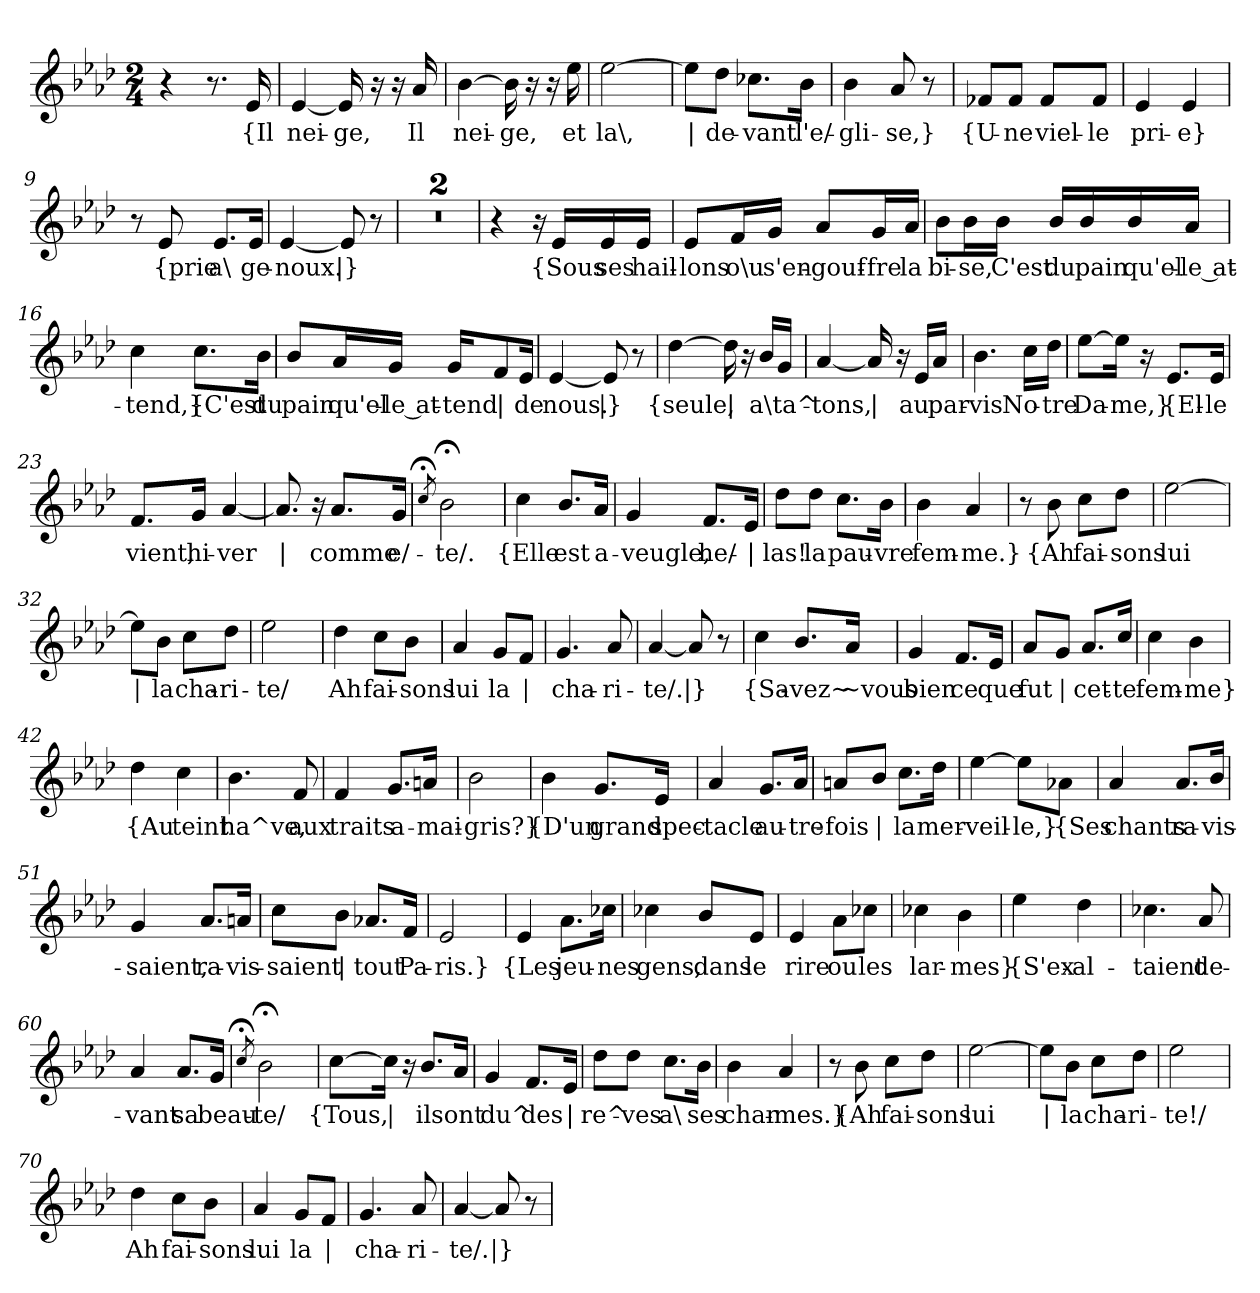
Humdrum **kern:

**kern	**text
*part1	*part1
*staff1	*staff1
*clefG2	*
*k[b-e-a-d-]	*
*M2/4	*
=1	=1
4r	.
8.r	.
!	!LO:LY:b
16e-/	{Il
=2	=2
!	!LO:LY:b
[4e-/	nei-
!	!LO:LY:b
16e-/]	-ge,
16r	.
16r	.
!	!LO:LY:b
16a-/	Il
=3	=3
!	!LO:LY:b
[4b-\	nei-
!	!LO:LY:b
16b-\]	-ge,
16r	.
16r	.
!	!LO:LY:b
16ee-\	et
=4	=4
!	!LO:LY:b
[2ee-\	la\,
=5	=5
!	!LO:LY:b
8ee-\L]	|
!	!LO:LY:b
8dd-\J	de-
!	!LO:LY:b
8.cc-X\L	-vant
!	!LO:LY:b
16b-\Jk	l'e/-
=6	=6
!	!LO:LY:b
4b-\	-gli-
!	!LO:LY:b
8a-/	-se,}
8r	.
=7	=7
!	!LO:LY:b
8f-X/L	{U-
!	!LO:LY:b
8f-/J	-ne
!	!LO:LY:b
8f-/L	viel-
!	!LO:LY:b
8f-/J	-le
=8	=8
!	!LO:LY:b
4e-/	pri-
!	!LO:LY:b
4e-/	-e}
!!LO:LB:g=z
=9	=9
8r	.
!	!LO:LY:b
8e-/	{prie
!	!LO:LY:b
8.e-/L	a\
!	!LO:LY:b
16e-/Jk	ge-
=10	=10
!	!LO:LY:b
[4e-/	-noux.
!	!LO:LY:b
8e-/]	|}
8r	.
=11	=11
2r	.
=12	=12
2r	.
=13	=13
4r	.
16r	.
!	!LO:LY:b
16e-/LL	{Sous
!	!LO:LY:b
16e-/	ses
!	!LO:LY:b
16e-/JJ	hail-
=14	=14
!	!LO:LY:b
8e-/L	-lons
!	!LO:LY:b
16f/L	o\u
!	!LO:LY:b
16g/JJ	s'en-
!	!LO:LY:b
8a-/L	-gouf-
!	!LO:LY:b
16g/L	-fre
!	!LO:LY:b
16a-/JJ	la
!!LO:LB:g=z
=15	=15
!	!LO:LY:b
8b-\L	bi-
!	!LO:LY:b
16b-\L	-se,
!	!LO:LY:b
16b-\JJ	C'est
!	!LO:LY:b
16b-/LL	du
!	!LO:LY:b
16b-/	pain
!	!LO:LY:b
16b-/	qu'el-
!	!LO:LY:b
16a-/JJ	-le at-
=16	=16
!	!LO:LY:b
4cc\	-tend,}
!	!LO:LY:b
8.cc\L	{C'est
!	!LO:LY:b
16b-\Jk	du
=17	=17
!	!LO:LY:b
8b-/L	pain
!	!LO:LY:b
16a-/L	qu'el-
!	!LO:LY:b
16g/JJ	-le at-
!	!LO:LY:b
16g/KL	-tend
!	!LO:LY:b
8f/	|
!	!LO:LY:b
16e-/Jk	de
=18	=18
!	!LO:LY:b
[4e-/	nous.
!	!LO:LY:b
8e-/]	|}
8r	.
!!LO:LB:g=z
=19	=19
!	!LO:LY:b
[4dd-\	{seule,
!	!LO:LY:b
16dd-\]	|
16r	.
!	!LO:LY:b
16b-/LL	a\
!	!LO:LY:b
16g/JJ	ta^-
=20	=20
!	!LO:LY:b
[4a-/	-tons,
!	!LO:LY:b
16a-/]	|
16r	.
!	!LO:LY:b
16e-/LL	au
!	!LO:LY:b
16a-/JJ	par-
=21	=21
!	!LO:LY:b
4.b-\	-vis
!	!LO:LY:b
16cc\LL	No-
!	!LO:LY:b
16dd-\JJ	-tre
=22	=22
!	!LO:LY:b
[8ee-\L	Da-
!	!LO:LY:b
16ee-\Jk]	-me,}
16r	.
!	!LO:LY:b
8.e-/L	{El-
!	!LO:LY:b
16e-/Jk	-le
=23	=23
!	!LO:LY:b
8.f/L	vient,
!	!LO:LY:b
16g/Jk	hi-
!	!LO:LY:b
[4a-/	-ver
=24	=24
!	!LO:LY:b
8.a-/]	|
16r	.
!	!LO:LY:b
8.a-/L	comme
!	!LO:LY:b
16g/Jk	e/-
=25	=25
8qcc;</	.
!	!LO:LY:b
2b-;<\	-te/.
!!LO:LB:g=z
=26	=26
!	!LO:LY:b
4cc\	{Elle
!	!LO:LY:b
8.b-/L	est
!	!LO:LY:b
16a-/Jk	a-
=27	=27
!	!LO:LY:b
4g/	-veugle,
!	!LO:LY:b
8.f/L	he/-
!	!LO:LY:b
16e-/Jk	|
=28	=28
!	!LO:LY:b
8dd-\L	-las!
!	!LO:LY:b
8dd-\J	la
!	!LO:LY:b
8.cc\L	pau-
!	!LO:LY:b
16b-\Jk	-vre
=29	=29
!	!LO:LY:b
4b-\	fem-
!	!LO:LY:b
4a-/	-me.}
=30	=30
8r	.
!	!LO:LY:b
8b-\	{Ah
!	!LO:LY:b
8cc\L	fai-
!	!LO:LY:b
8dd-\J	-sons
=31	=31
!	!LO:LY:b
[2ee-\	lui
=32	=32
!	!LO:LY:b
8ee-\L]	|
!	!LO:LY:b
8b-\J	la
!	!LO:LY:b
8cc\L	cha-
!	!LO:LY:b
8dd-\J	-ri-
=33	=33
!	!LO:LY:b
2ee-\	-te/
!!LO:LB:g=z
=34	=34
!	!LO:LY:b
4dd-\	Ah
!	!LO:LY:b
8cc\L	fai-
!	!LO:LY:b
8b-\J	-sons
=35	=35
!	!LO:LY:b
4a-/	lui
!	!LO:LY:b
8g/L	la
!	!LO:LY:b
8f/J	|
=36	=36
!	!LO:LY:b
4.g/	cha-
!	!LO:LY:b
8a-/	-ri-
=37	=37
!	!LO:LY:b
[4a-/	-te/.
!	!LO:LY:b
8a-/]	|}
8r	.
=38	=38
!	!LO:LY:b
4cc\	{Sa-
!	!LO:LY:b
8.b-/L	-vez~
!	!LO:LY:b
16a-/Jk	~vous
=39	=39
!	!LO:LY:b
4g/	bien
!	!LO:LY:b
8.f/L	ce
!	!LO:LY:b
16e-/Jk	que
=40	=40
!	!LO:LY:b
8a-/L	fut
!	!LO:LY:b
8g/J	|
!	!LO:LY:b
8.a-/L	cet-
!	!LO:LY:b
16cc/Jk	-te
=41	=41
!	!LO:LY:b
4cc\	fem-
!	!LO:LY:b
4b-\	-me}
!!LO:LB:g=z
=42	=42
!	!LO:LY:b
4dd-\	{Au
!	!LO:LY:b
4cc\	teint
=43	=43
!	!LO:LY:b
4.b-\	ha^ve,
!	!LO:LY:b
8f/	aux
=44	=44
!	!LO:LY:b
4f/	traits
!	!LO:LY:b
8.g/L	a-
!	!LO:LY:b
16an/Jk	-mai-
=45	=45
!	!LO:LY:b
2b-\	-gris?}
=46	=46
!	!LO:LY:b
4b-\	{D'un
!	!LO:LY:b
8.g/L	grand
!	!LO:LY:b
16e-/Jk	spec-
=47	=47
!	!LO:LY:b
4a-/	-tacle
!	!LO:LY:b
8.g/L	au-
!	!LO:LY:b
16a-/Jk	-tre-
=48	=48
!	!LO:LY:b
8an/L	-fois
!	!LO:LY:b
8b-/J	|
!	!LO:LY:b
8.cc\L	la
!	!LO:LY:b
16dd-\Jk	mer-
!!LO:LB:g=z
=49	=49
!	!LO:LY:b
[4ee-\	-veil-
!	!LO:LY:b
8ee-\L]	-le,}
!	!LO:LY:b
8a-X\J	{Ses
=50	=50
!	!LO:LY:b
4a-/	chants
!	!LO:LY:b
8.a-/L	ra-
!	!LO:LY:b
16b-/Jk	-vis-
=51	=51
!	!LO:LY:b
4g/	-saient,
!	!LO:LY:b
8.a-/L	ra-
!	!LO:LY:b
16an/Jk	-vis-
=52	=52
!	!LO:LY:b
8cc\L	-saient
!	!LO:LY:b
8b-\J	|
!	!LO:LY:b
8.a-X/L	tout
!	!LO:LY:b
16f/Jk	Pa-
=53	=53
!	!LO:LY:b
2e-/	-ris.}
=54	=54
!	!LO:LY:b
4e-/	{Les
!	!LO:LY:b
8.a-\L	jeu-
!	!LO:LY:b
16cc-X\Jk	-nes
=55	=55
!	!LO:LY:b
4cc-X\	gens,
!	!LO:LY:b
8b-/L	dans
!	!LO:LY:b
8e-/J	le
!!LO:LB:g=z
=56	=56
!	!LO:LY:b
4e-/	rire
!	!LO:LY:b
8a-\L	ou
!	!LO:LY:b
8cc-X\J	les
=57	=57
!	!LO:LY:b
4cc-X\	lar-
!	!LO:LY:b
4b-\	-mes}
=58	=58
!	!LO:LY:b
4ee-\	{S'ex-
!	!LO:LY:b
4dd-\	-al-
=59	=59
!	!LO:LY:b
4.cc-X\	-taient
!	!LO:LY:b
8a-/	de-
=60	=60
!	!LO:LY:b
4a-/	-vant
!	!LO:LY:b
8.a-/L	sa
!	!LO:LY:b
16g/Jk	beau-
=61	=61
8qcc;</	.
!	!LO:LY:b
2b-;<\	-te/
=62	=62
!	!LO:LY:b
[8cc\L	{Tous,
!	!LO:LY:b
16cc\Jk]	|
16r	.
!	!LO:LY:b
8.b-/L	ils
!	!LO:LY:b
16a-/Jk	ont
=63	=63
!	!LO:LY:b
4g/	du^
!	!LO:LY:b
8.f/L	des
!	!LO:LY:b
16e-/Jk	|
!!LO:LB:g=z
=64	=64
!	!LO:LY:b
8dd-\L	re^-
!	!LO:LY:b
8dd-\J	-ves
!	!LO:LY:b
8.cc\L	a\
!	!LO:LY:b
16b-\Jk	ses
=65	=65
!	!LO:LY:b
4b-\	char-
!	!LO:LY:b
4a-/	-mes.}
=66	=66
8r	.
!	!LO:LY:b
8b-\	{Ah
!	!LO:LY:b
8cc\L	fai-
!	!LO:LY:b
8dd-\J	-sons
=67	=67
!	!LO:LY:b
[2ee-\	lui
=68	=68
!	!LO:LY:b
8ee-\L]	|
!	!LO:LY:b
8b-\J	la
!	!LO:LY:b
8cc\L	cha-
!	!LO:LY:b
8dd-\J	-ri-
=69	=69
!	!LO:LY:b
2ee-\	-te!/
=70	=70
!	!LO:LY:b
4dd-\	Ah
!	!LO:LY:b
8cc\L	fai-
!	!LO:LY:b
8b-\J	-sons
=71	=71
!	!LO:LY:b
4a-/	lui
!	!LO:LY:b
8g/L	la
!	!LO:LY:b
8f/J	|
!!LO:PB:g=z
=72	=72
!	!LO:LY:b
4.g/	cha-
!	!LO:LY:b
8a-/	-ri-
=73	=73
!	!LO:LY:b
[4a-/	-te/.
!	!LO:LY:b
8a-/]	|}
8r	.
=	=
*-	*-
